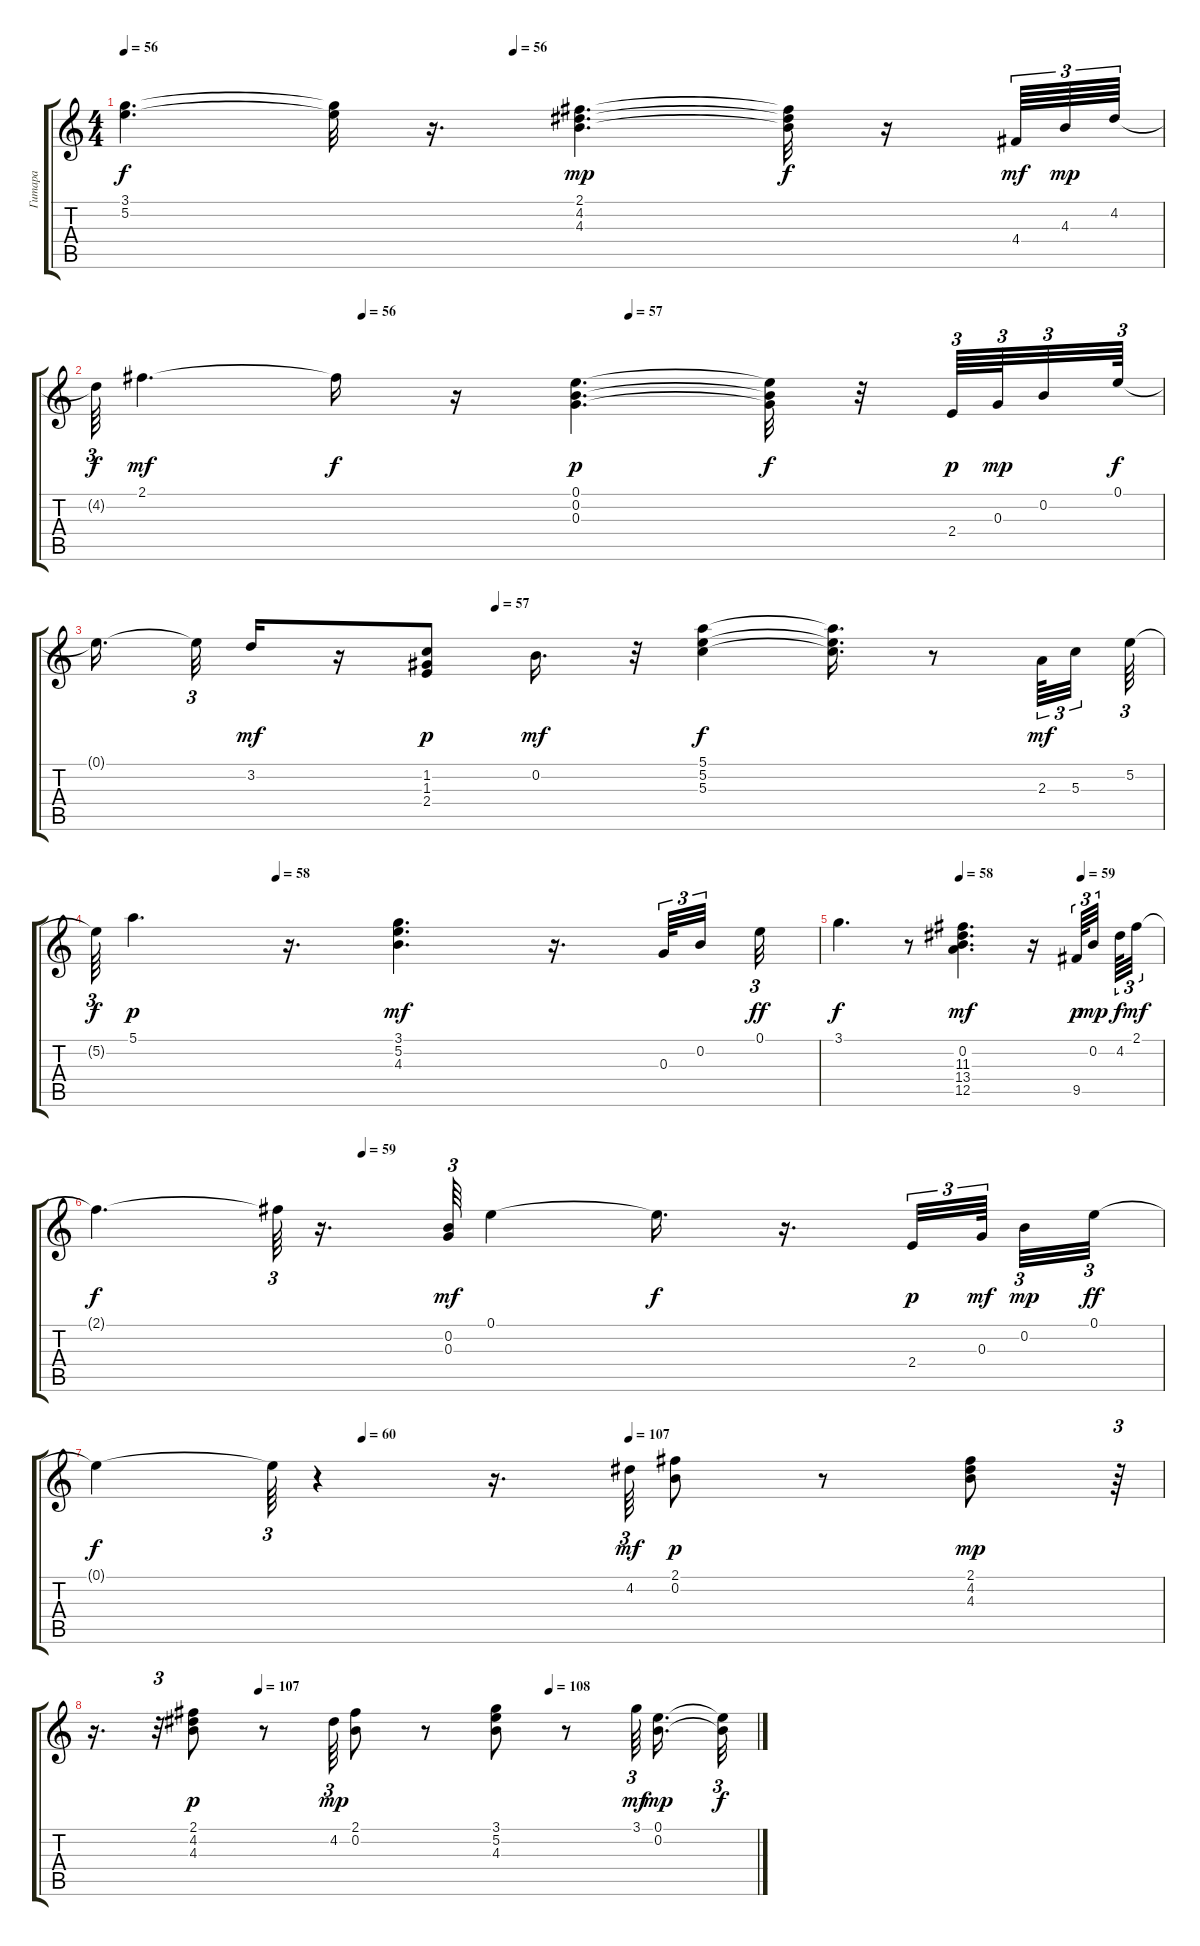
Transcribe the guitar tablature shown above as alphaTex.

\track ("Гитара" "Гитара") {instrument electricguitarclean}
\staff {score tabs}
\tuning (E4 B3 G3 D3 A2 E2) {hide}
\ts (4 4)
\tempo 56
\tempo (56 0.375)
\clef g2
\ks c
(3.1{t} 5.2{t}).4{d dy f} (3.1{t} 5.2{t}).32 r.16{d} (2.1 4.2 4.3).4{d dy mp} (2.1{t} 4.2{t} 4.3{t}).32{dy f} r.16 4.4.64{tu (3 2) dy mf} 4.3.64{tu (3 2) dy mp} 4.2.64{tu (3 2)} |
\tempo (56 0.25)
\tempo (57 0.5)
4.2{t}.64{tu (3 2) dy f} 2.1.4{d dy mf} 2.1{t}.16{dy f} r.16 (0.1 0.2 0.3).4{d dy p} (0.1{t} 0.2{t} 0.3{t}).32{dy f} r.32 2.4.64{tu (3 2) dy p} 0.3.64{tu (3 2) dy mp} 0.2.32{tu (3 2)} 0.1.64{tu (3 2) dy f} |
\tempo (57 0.375)
0.1{t}.16{d beam splitsecondary} 0.1{t}.32{tu (3 2)} 3.2.16{dy mf} r.16 (1.2 1.3 2.4).8{dy p} 0.2.16{d dy mf} r.32 (5.1 5.2 5.3).4{dy f} (5.1{t} 5.2{t} 5.3{t}).16{d} r.8 2.3.64{tu (3 2) dy mf} 5.3.32{tu (3 2) beam splitsecondary} 5.2.64{tu (3 2)} |
\tempo (58 0.25)
5.2{t}.64{tu (3 2) dy f} 5.1.4{d dy p} r.16{d} (3.1 5.2 4.3).4{d dy mf} r.16{d} 0.3.64{tu (3 2)} 0.2.32{tu (3 2) beam splitsecondary} 0.1.32{tu (3 2) dy ff} |
\tempo (58 0.375)
\tempo (59 0.75)
3.1.4{d dy f} r.8 (0.2 11.3 13.4 12.5).4{d dy mf} r.16 9.5.64{tu (3 2) dy p} 0.2.32{tu (3 2) dy mp beam splitsecondary} 4.2.64{tu (3 2) dy f} 2.1.32{tu (3 2) dy mf} |
\tempo (59 0.25)
2.1{t}.4{d dy f} 2.1{t}.64{tu (3 2)} r.16{d} (0.2 0.3).64{tu (3 2) dy mf} 0.1.4 0.1{t}.16{d dy f} r.16{d} 2.4.32{tu (3 2) dy p} 0.3.64{tu (3 2) dy mf beam splitsecondary} 0.2.32{tu (3 2) dy mp} 0.1.32{tu (3 2) dy ff} |
\tempo (60 0.25)
\tempo (107 0.5)
0.1{t}.4{dy f} 0.1{t}.64{tu (3 2)} r.4 r.16{d} 4.2.64{tu (3 2) dy mf} (2.1 0.2).8{dy p} r.8 (2.1 4.2 4.3).8{dy mp} r.64{tu (3 2)} |
\tempo (107 0.25)
\tempo (108 0.6875)
r.16{d} r.32{tu (3 2)} (2.1 4.2 4.3).8{dy p} r.8 4.2.64{tu (3 2) dy mp} (2.1 0.2).8 r.8 (3.1 5.2 4.3).8 r.8 3.1.64{tu (3 2) dy mf beam splitsecondary} (0.1 0.2).16{d dy mp} (0.1{t} 0.2{t}).32{tu (3 2) dy f}
